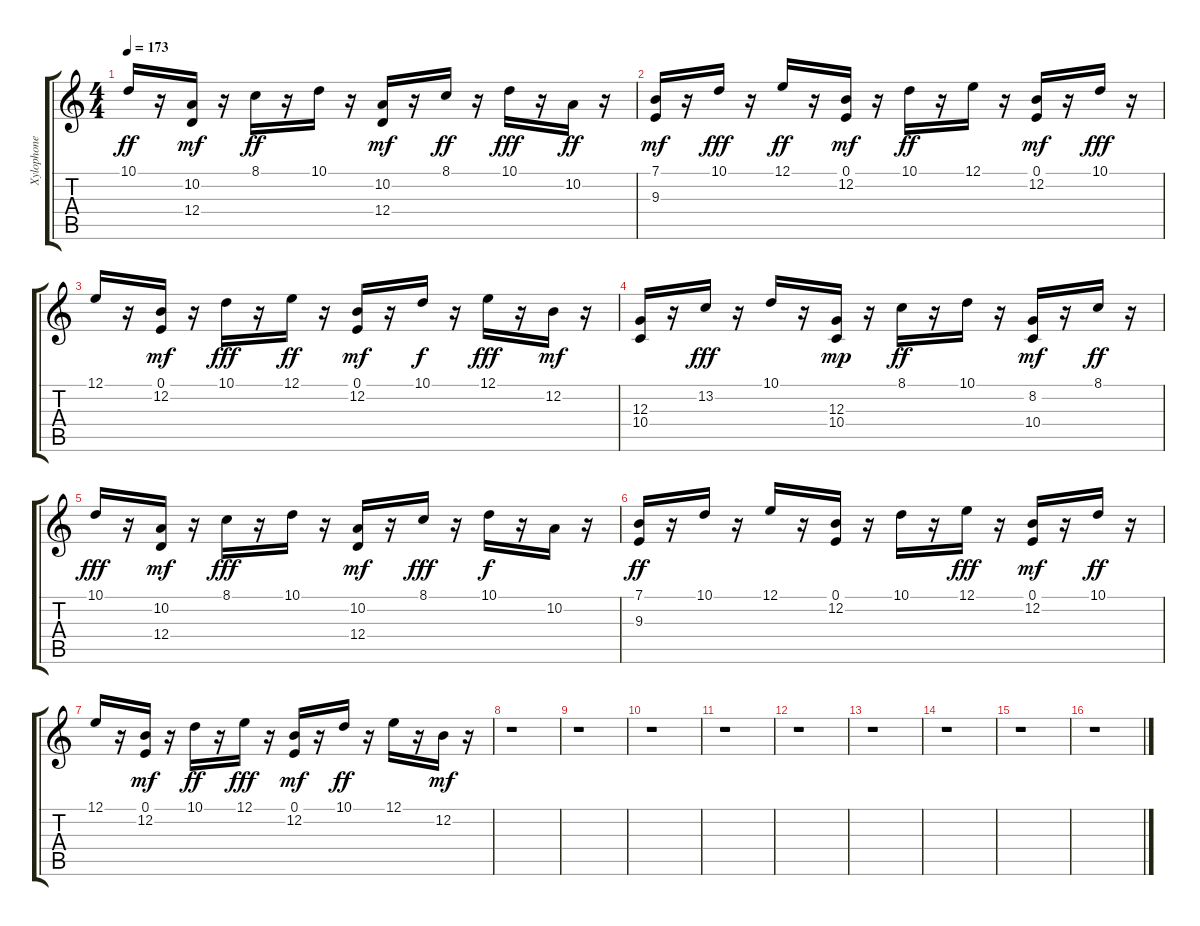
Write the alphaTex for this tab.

\track ("Xylophone" "Xylophone") {instrument xylophone}
\staff {score tabs}
\tuning (E4 B3 G3 D3 A2 E2) {hide}
\ts (4 4)
\tempo 173
\clef g2
\ks c
10.1.16{dy ff} r.16 (10.2 12.4).16{dy mf} r.16 8.1.16{dy ff} r.16 10.1.16 r.16 (10.2 12.4).16{dy mf} r.16 8.1.16{dy ff} r.16 10.1.16{dy fff} r.16 10.2.16{dy ff} r.16 |
(7.1 9.3).16{dy mf} r.16 10.1.16{dy fff} r.16 12.1.16{dy ff} r.16 (0.1 12.2).16{dy mf} r.16 10.1.16{dy ff} r.16 12.1.16 r.16 (0.1 12.2).16{dy mf} r.16 10.1.16{dy fff} r.16 |
12.1.16 r.16 (0.1 12.2).16{dy mf} r.16 10.1.16{dy fff} r.16 12.1.16{dy ff} r.16 (0.1 12.2).16{dy mf} r.16 10.1.16{dy f} r.16 12.1.16{dy fff} r.16 12.2.16{dy mf} r.16 |
(12.3 10.4).16 r.16 13.2.16{dy fff} r.16 10.1.16 r.16 (12.3 10.4).16{dy mp} r.16 8.1.16{dy ff} r.16 10.1.16 r.16 (8.2 10.4).16{dy mf} r.16 8.1.16{dy ff} r.16 |
10.1.16{dy fff} r.16 (10.2 12.4).16{dy mf} r.16 8.1.16{dy fff} r.16 10.1.16 r.16 (10.2 12.4).16{dy mf} r.16 8.1.16{dy fff} r.16 10.1.16{dy f} r.16 10.2.16 r.16 |
(7.1 9.3).16{dy ff} r.16 10.1.16 r.16 12.1.16 r.16 (0.1 12.2).16 r.16 10.1.16 r.16 12.1.16{dy fff} r.16 (0.1 12.2).16{dy mf} r.16 10.1.16{dy ff} r.16 |
12.1.16 r.16 (0.1 12.2).16{dy mf} r.16 10.1.16{dy ff} r.16 12.1.16{dy fff} r.16 (0.1 12.2).16{dy mf} r.16 10.1.16{dy ff} r.16 12.1.16 r.16 12.2.16{dy mf} r.16 |
r.1 |
r.1 |
r.1 |
r.1 |
r.1 |
r.1 |
r.1 |
r.1 |
r.1
